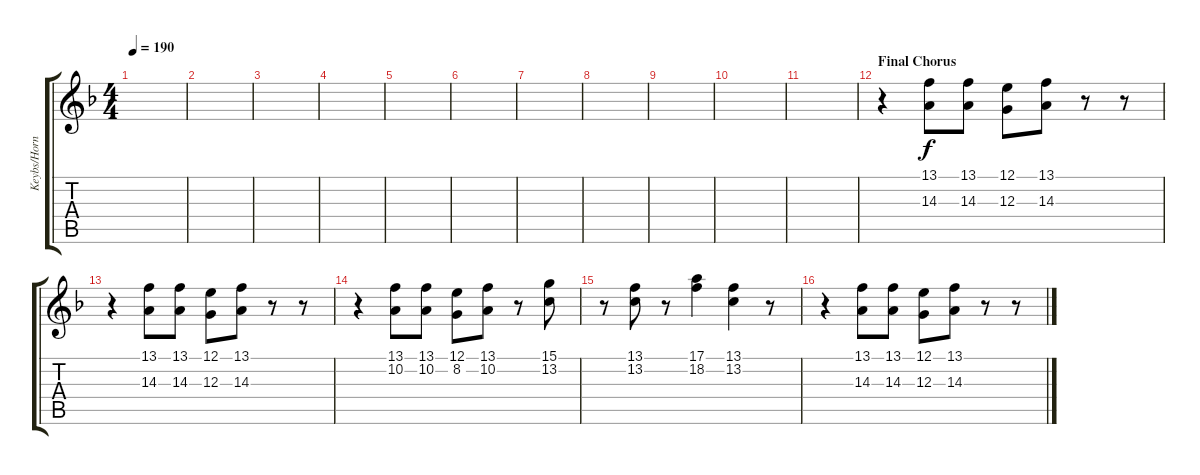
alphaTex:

\track ("Keybs/Horns" "Keybs/Horn") {instrument lead2sawtooth}
\staff {score tabs}
\tuning (E4 B3 G3 D3 A2 E2) {hide}
\ts (4 4)
\tempo 190
\clef g2
\ks f
|
|
|
|
|
|
|
|
|
|
|
\section ("" "Final Chorus")
r.4{instrument trumpet} (13.1 14.3).8 (13.1 14.3).8 (12.1 12.3).8 (13.1 14.3).8 r.8 r.8 |
r.4{instrument trumpet} (13.1 14.3).8 (13.1 14.3).8 (12.1 12.3).8 (13.1 14.3).8 r.8 r.8 |
r.4{instrument trumpet} (13.1 10.2).8 (13.1 10.2).8 (12.1 8.2).8 (13.1 10.2).8 r.8 (15.1 13.2).8 |
r.8 (13.1 13.2).8 r.8 (17.1 18.2).4 (13.1 13.2).4 r.8 |
r.4{instrument trumpet} (13.1 14.3).8 (13.1 14.3).8 (12.1 12.3).8 (13.1 14.3).8 r.8 r.8
